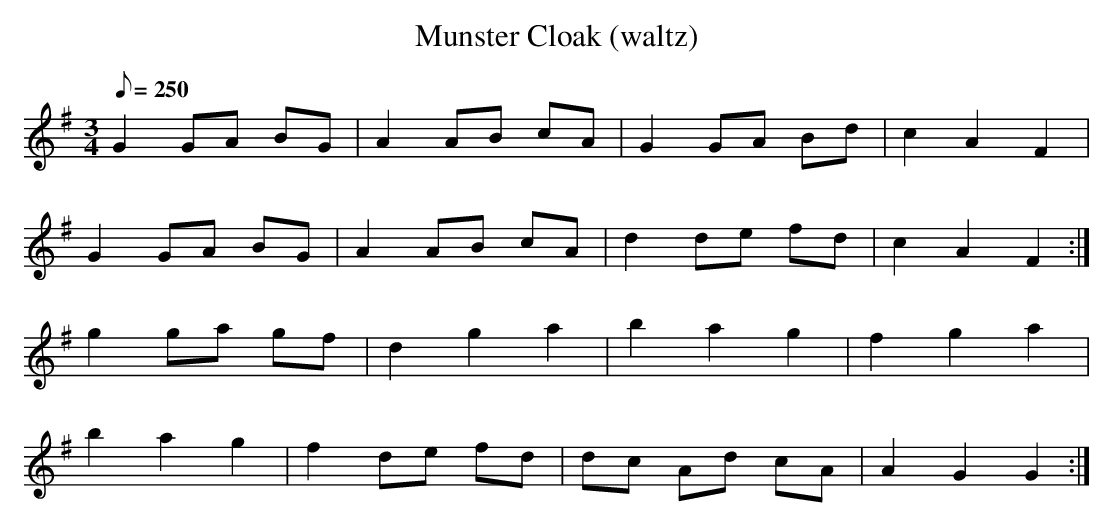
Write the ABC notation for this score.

X:1
T: Munster Cloak (waltz)
M: 3/4
Q: 250
L: 1/8
K: G
G2 GA BG|A2 AB cA|G2 GA Bd|c2 A2 F2|
G2 GA BG|A2 AB cA|d2 de fd|c2 A2 F2 :|
g2 ga gf|d2 g2 a2|b2 a2 g2|f2 g2 a2|
b2 a2 g2|f2 de fd|dc Ad cA|A2 G2 G2 :|
